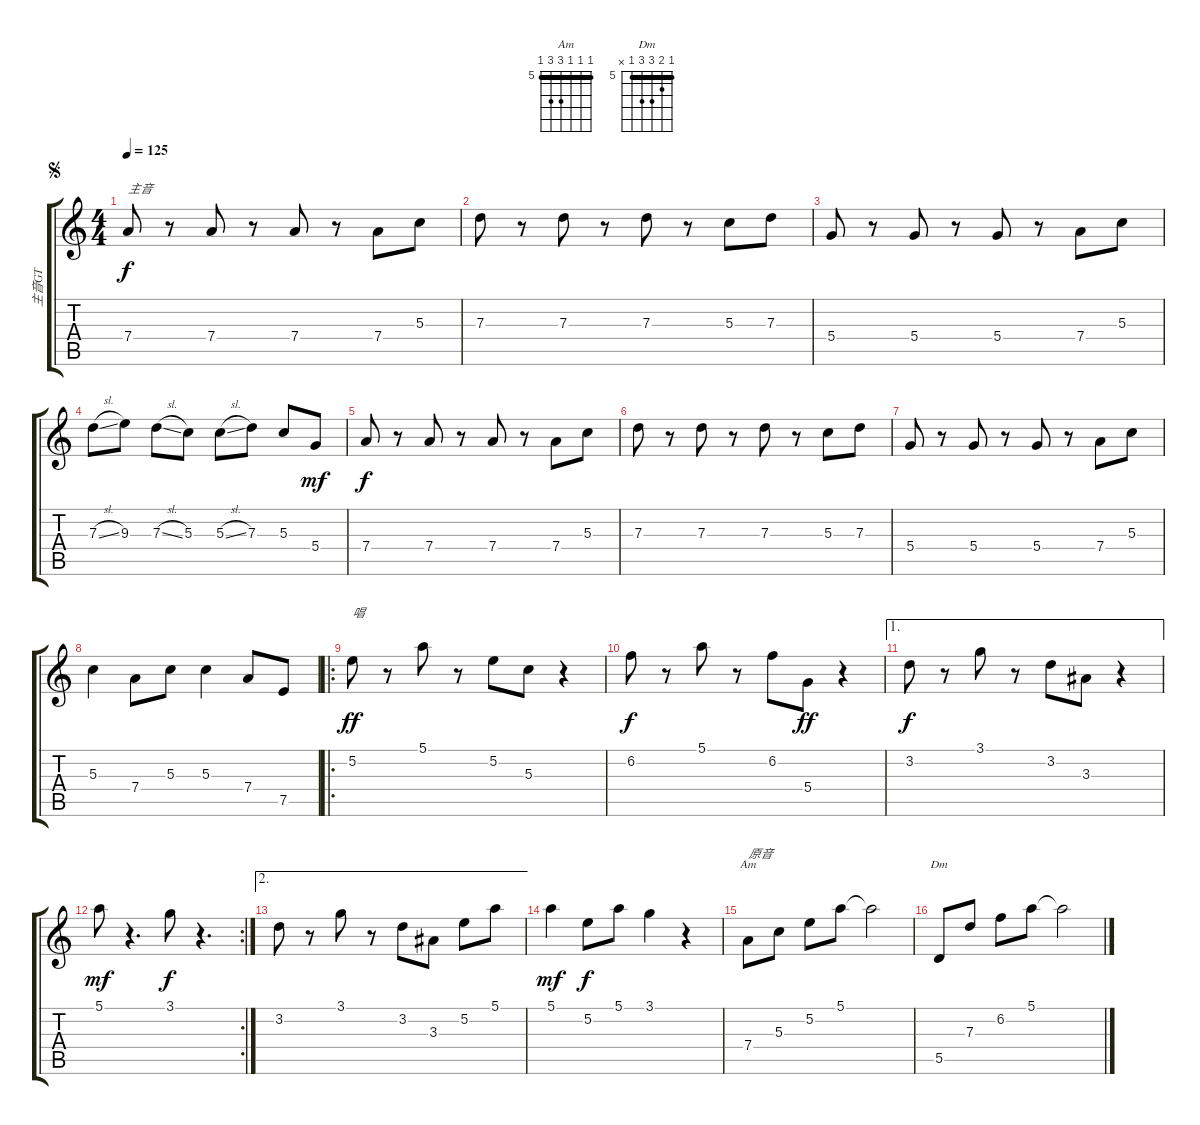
\track ("主音GT" "主音GT") {instrument overdrivenguitar}
\staff {score tabs}
\tuning (E4 B3 G3 D3 A2 E2) {hide}
\chord ("Am" 5 5 5 7 7 5) {firstfret 5 barre 5}
\chord ("Dm" 5 6 7 7 5 x) {firstfret 5 barre 5}
\ts (4 4)
\jump segno
\tempo 125
\clef g2
\ks c
7.4.8{txt "主音" dy f volume 14 instrument overdrivenguitar} r.8 7.4.8 r.8 7.4.8 r.8 7.4.8 5.3.8 |
7.3.8 r.8 7.3.8 r.8 7.3.8 r.8 5.3.8 7.3.8 |
5.4.8 r.8 5.4.8 r.8 5.4.8 r.8 7.4.8 5.3.8 |
7.3{sl}.8 9.3.8 7.3{sl}.8 5.3.8 5.3{sl}.8 7.3.8 5.3.8 5.4.8{dy mf} |
7.4.8{dy f} r.8 7.4.8 r.8 7.4.8 r.8 7.4.8 5.3.8 |
7.3.8 r.8 7.3.8 r.8 7.3.8 r.8 5.3.8 7.3.8 |
5.4.8 r.8 5.4.8 r.8 5.4.8 r.8 7.4.8 5.3.8 |
5.3.4 7.4.8 5.3.8 5.3.4 7.4.8 7.5.8 |
\ro
5.2.8{txt "唱" dy ff} r.8 5.1.8 r.8 5.2.8 5.3.8 r.4 |
6.2.8{dy f} r.8 5.1.8 r.8 6.2.8 5.4.8{dy ff} r.4 |
\ae 1
3.2.8{dy f} r.8 3.1.8 r.8 3.2.8 3.3.8 r.4 |
\rc 2
5.1.8{dy mf} r.4{d} 3.1.8{dy f} r.4{d} |
\ae 2
3.2.8 r.8 3.1.8 r.8 3.2.8 3.3.8 5.2.8 5.1.8 |
5.1.4{dy mf} 5.2.8{dy f} 5.1.8 3.1.4 r.4 |
7.4.8{ch "Am" txt "原音" volume 14 instrument electricguitarclean} 5.3.8 5.2.8 5.1.8 5.1{t}.2 |
5.5.8{ch "Dm"} 7.3.8 6.2.8 5.1.8 5.1{t}.2
